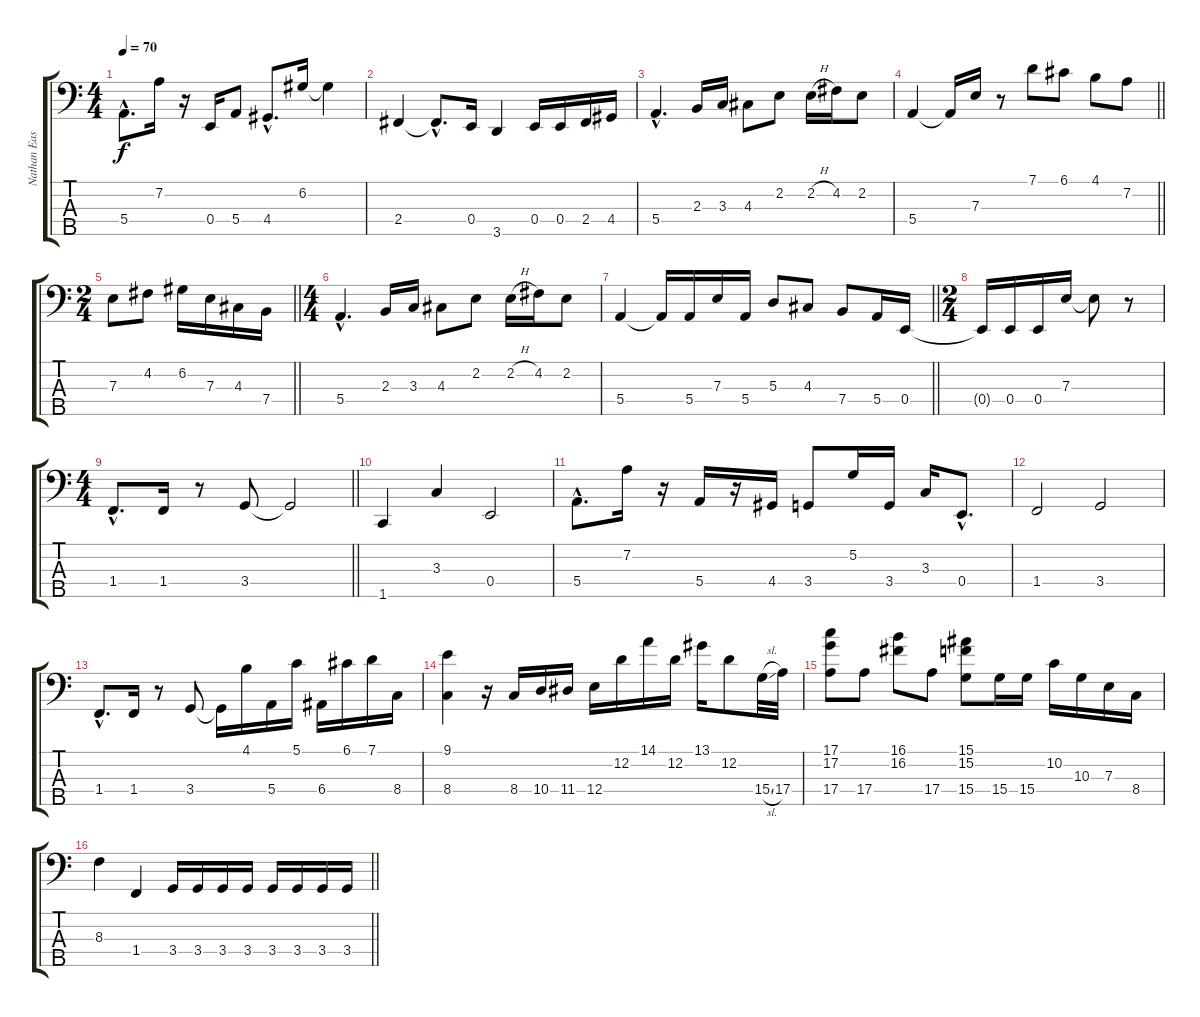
\track ("Nathan East Bass" "Nathan Eas") {instrument electricbassfinger}
\staff {score tabs}
\tuning (G2 D2 A1 E1 B0) {hide}
\ts (4 4)
\tempo 70
\clef f4
\ks c
5.4{hac}.8{d dy f} 7.2.16 r.16 0.4.16 5.4.8 4.4{hac}.8{d} 6.2.16 6.2{t}.4 |
2.4.4 2.4{hac t}.8{d} 0.4.16 3.5.4 0.4.16 0.4.16 2.4.16 4.4.16 |
5.4{hac}.4{d} 2.3.16 3.3.16 4.3.8 2.2.8 2.2{h}.16 4.2.16 2.2.8 |
\barLineRight lightlight
5.4.4 5.4{t}.16 7.3.16 r.8 7.1.8 6.1.8 4.1.8 7.2.8 |
\ts (2 4)
\barLineRight lightlight
7.3.8 4.2.8 6.2.16 7.3.16 4.3.16 7.4.16 |
\ts (4 4)
5.4{hac}.4{d} 2.3.16 3.3.16 4.3.8 2.2.8 2.2{h}.16 4.2.16 2.2.8 |
\barLineRight lightlight
5.4.4 5.4{t}.16 5.4.16 7.3.16 5.4.16 5.3.8 4.3.8 7.4.8 5.4.16 0.4.16 |
\ts (2 4)
0.4{t}.16 0.4.16 0.4.16 7.3.16 7.3{t}.8 r.8 |
\ts (4 4)
\barLineRight lightlight
1.4{hac}.8{d} 1.4.16 r.8 3.4.8 3.4{t}.2 |
1.5.4 3.3.4 0.4.2 |
5.4{hac}.8{d} 7.2.16 r.16 5.4.16 r.16 4.4.16 3.4.8 5.2.16 3.4.16 3.3.16 0.4{hac}.8{d} |
1.4.2 3.4.2 |
1.4{hac}.8{d} 1.4.16 r.8 3.4.8 3.4{t}.16 4.1.16 5.4.16 5.1.16 6.4.16 6.1.16 7.1.16 8.4.16 |
(9.1 8.4).4 r.16 8.4.16 10.4.16 11.4.16 12.4.16 12.2.16 14.1.16 12.2.16 13.1.16 12.2.8 15.4{sl}.32 17.4.32 |
(17.1 17.2 17.4).8 17.4.8 (16.1 16.2).8 17.4.8 (15.1 15.2 15.4).8 15.4.16 15.4.16 10.2.16 10.3.16 7.3.16 8.4.16 |
\barLineRight lightlight
8.3.4 1.4.4 3.4.16 3.4.16 3.4.16 3.4.16 3.4.16 3.4.16 3.4.16 3.4.16
